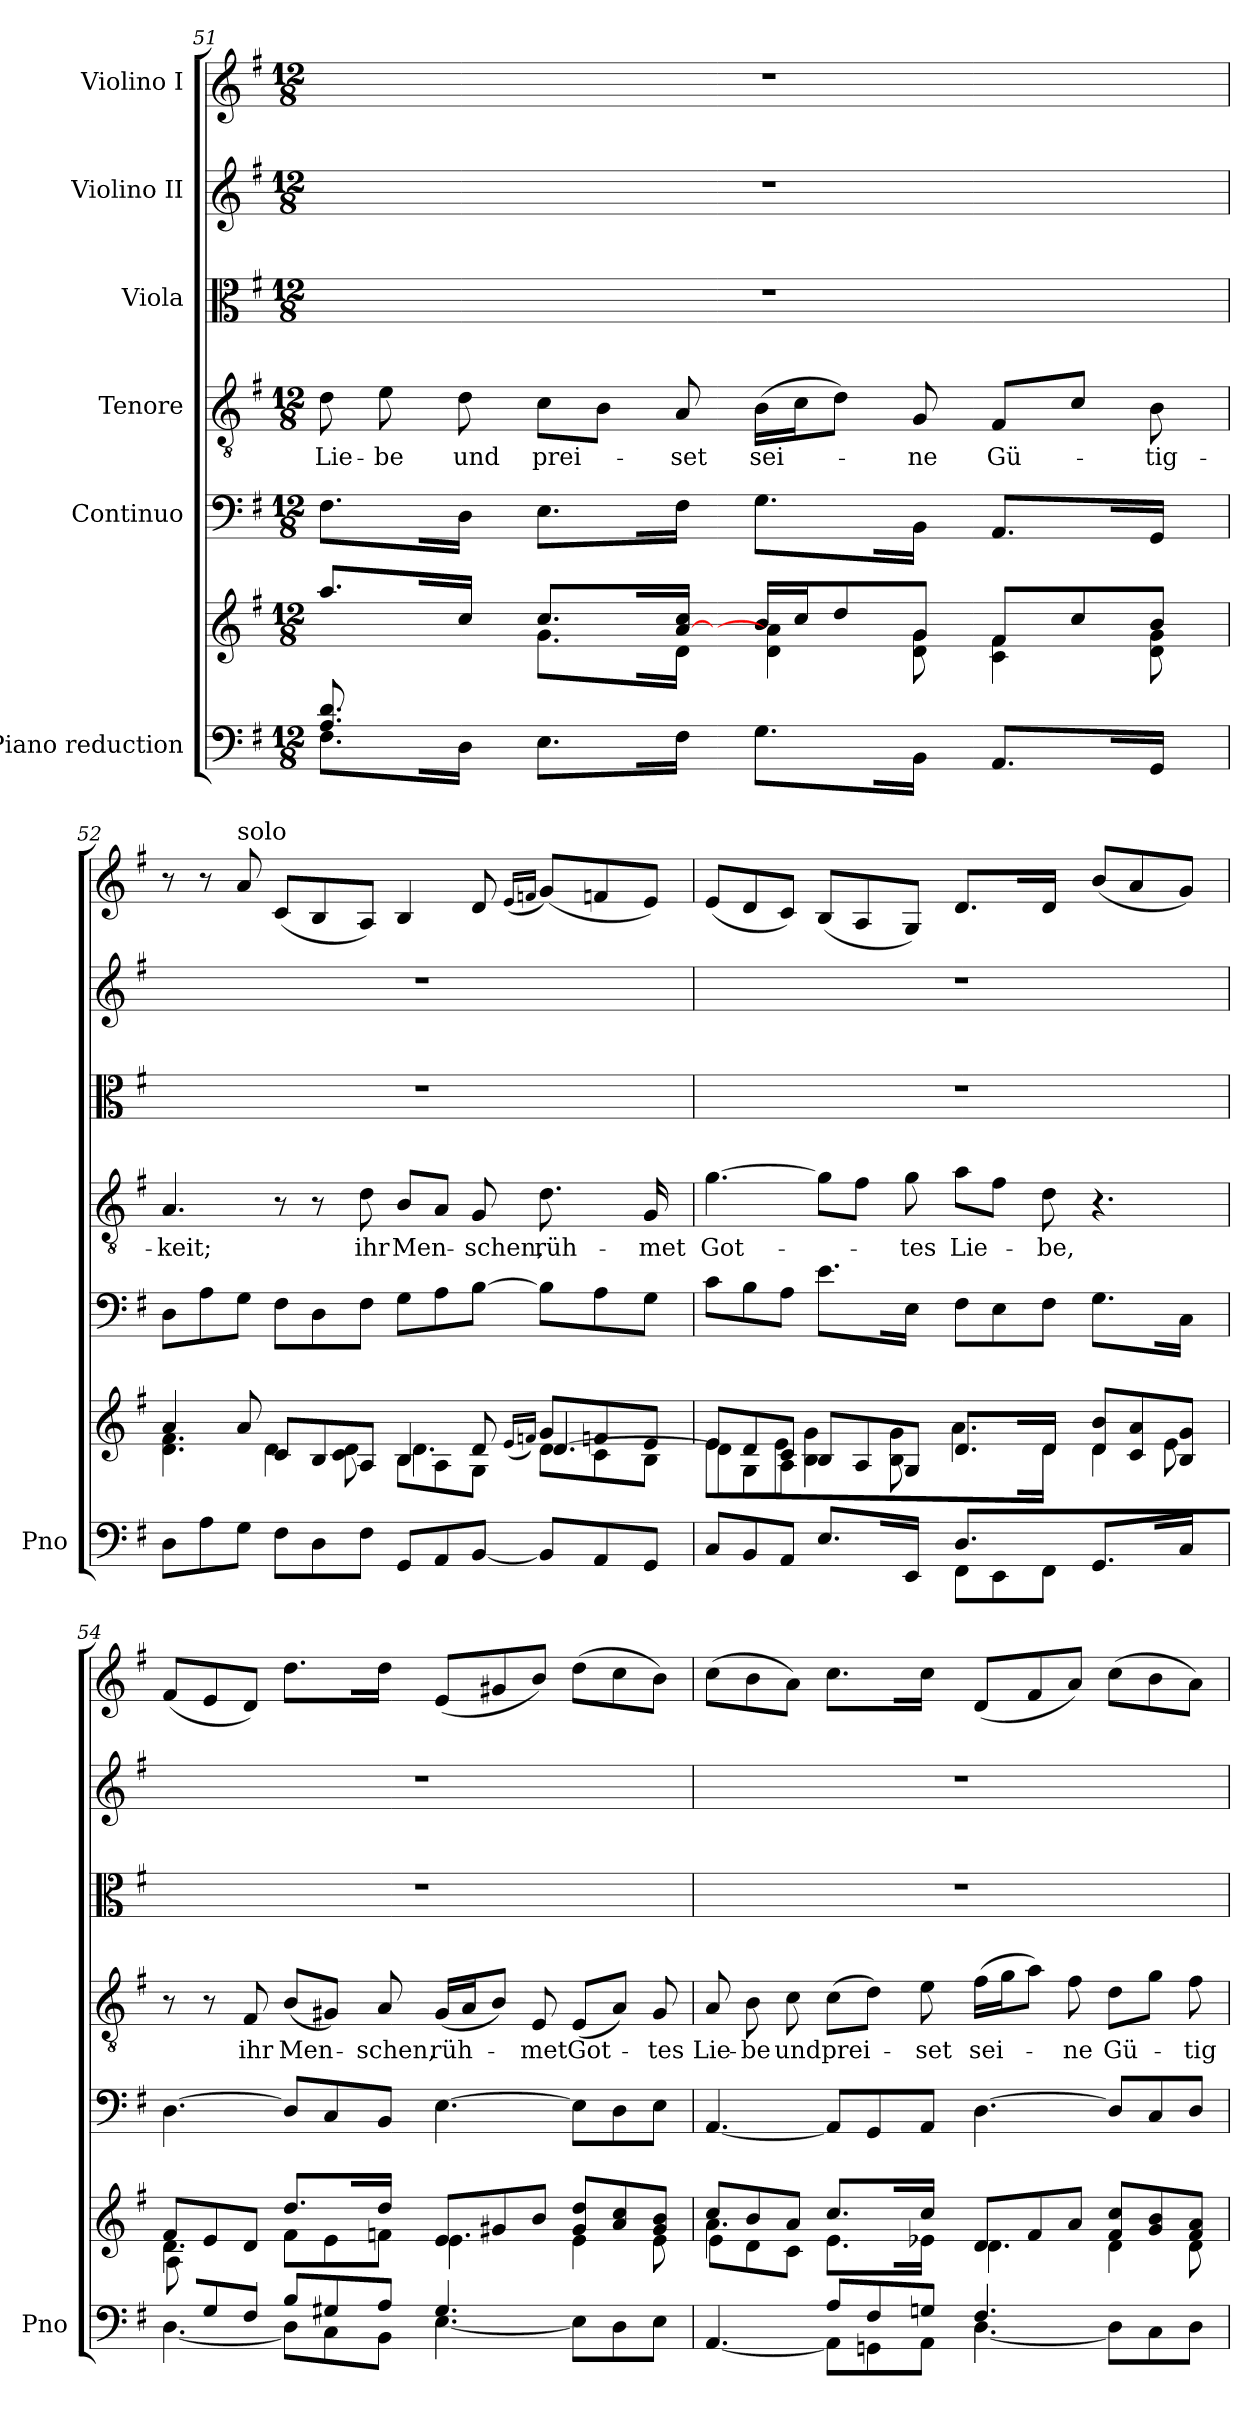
**kern	**kern	**kern	**kern	**text	**kern	**kern	**kern
*part6	*part6	*part5	*part4	*part4	*part3	*part2	*part1
*staff7	*staff6	*staff5	*staff4	*staff4	*staff3	*staff2	*staff1
*I"Piano reduction	*	*I"Continuo	*I"Tenore	*	*I"Viola	*I"Violino II	*I"Violino I
*I'Pno	*	*	*	*	*	*	*
!!LO:LB:g=z
*clefF4	*clefG2	*clefF4	*clefGv2	*	*clefC3	*clefG2	*clefG2
*k[f#]	*k[f#]	*k[f#]	*k[f#]	*	*k[f#]	*k[f#]	*k[f#]
*M12/8	*M12/8	*M12/8	*M12/8	*	*M12/8	*M12/8	*M12/8
=51	=51	=51	=51	=51	=51	=51	=51
*^	*^	*	*	*	*	*	*
!	!	!	!	!	!	!LO:LY:b	!	!	!
8.A/ 8.d/L	8.F#\L	8.aa/L	8.ryy	8.F#\L	8d\	Lie-	1.r	1.r	1.r
!	!	!	!	!	!	!LO:LY:b	!	!	!
.	.	.	.	.	8e\	-be	.	.	.
1ryy	16rFyy	16ryy	16ryy	16rFyy	.	.	.	.	.
!	!	!	!	!	!	!LO:LY:b	!	!	!
.	16D\Jk	16cc/Jk	16f#\Jk	16D\Jk	8d\	und	.	.	.
.	16ryy	16ryy	16ryy	16ryy	.	.	.	.	.
!	!	!	!	!	!	!LO:LY:b	!	!	!
.	8.E\L	8.cc/L	8.g\L	8.E\L	8c\L	prei-	.	.	.
.	.	.	.	.	8B\J	.	.	.	.
.	16rFyy	16ryy	16ryy	16rFyy	.	.	.	.	.
!	!	!	!	!	!	!LO:LY:b	!	!	!
.	16F#\Jk	[16a/ 16cc/Jk	16d\Jk	16F#\Jk	8A/	-set	.	.	.
.	16ryy	16ryy	16ryy	16ryy	.	.	.	.	.
!	!	!	!	!	!	!LO:LY:b	!	!	!
.	8.G\L	16b/LL	4d\ 4a\]	8.G\L	(>16B\LL	sei-	.	.	.
.	.	16cc/J	.	.	16c\J	.	.	.	.
.	.	8dd/	.	.	8d\J)	.	.	.	.
.	16ryy	.	.	16ryy	.	.	.	.	.
!	!	!	!	!	!	!LO:LY:b	!	!	!
.	16BB\Jk	8g/J	8d\ 8g\	16BB\Jk	8G/	-ne	.	.	.
.	16ryy	.	.	16ryy	.	.	.	.	.
!	!	!	!	!	!	!LO:LY:b	!	!	!
.	8.AA/L	8f#/L	4c\ 4f#\	8.AA/L	8F#/L	Gü-	.	.	.
4ryy	.	.	.	.	.	.	.	.	.
.	.	8cc/	.	.	8c/J	.	.	.	.
.	16rBByy	.	.	16rBByy	.	.	.	.	.
!	!	!	!	!	!	!LO:LY:b	!	!	!
.	16GG/Jk	8b/J	8d\ 8g\	16GG/Jk	8B\	-tig-	.	.	.
16ryy	16ryy	.	.	16ryy	.	.	.	.	.
=52	=52	=52	=52	=52	=52	=52	=52	=52	=52
*	*	*	*^	*	*	*	*	*	*
!	!	!	!	!	!	!	!LO:LY:b	!	!	!
*v	*v	*	*	*	*	*	*	*	*	*
8D\L	4a/	4.d\ 4.f#\	2.ryy	8D\L	4.A/	-keit;	1.r	1.r	8r
8A\	.	.	.	8A\	.	.	.	.	8r
!	!	!	!	!	!	!	!	!	!LO:TX:a:t=solo
8G\J	8a/	.	.	8G\J	.	.	.	.	8a/
8F#\L	8c/L	4d\	.	8F#\L	8r	.	.	.	(<8c/L
8D\	8B/	.	.	8D\	8r	.	.	.	8B/
!	!	!	!	!	!	!LO:LY:b	!	!	!
8F#\J	8A/J	8c\ 8d\	.	8F#\J	8d\	ihr	.	.	8A/J)
!	!	!	!	!	!	!LO:LY:b	!	!	!
8GG/L	4B/	8B\L	4.d\	8G\L	8B/L	Men-	.	.	4B/
8AA/	.	8A\	.	8A\	8A/J	.	.	.	.
!	!	!	!	!	!	!LO:LY:b	!	!	!
[8BB/J	8d/	8G\J	.	[8B\J	8G/	-schen,	.	.	8d/
.	(<16qe/LL	.	.	.	.	.	.	.	(<16qe/LL
.	16qfn/JJ)	.	.	.	.	.	.	.	16qfn/JJ
!	!	!	!	!	!	!LO:LY:b	!	!	!
8BB/L]	8g/L	8d\L	[4.d/	8B\L]	8.d\	rüh-	.	.	(<8g/L)
8AA/	8f/	8c\	.	8A\	.	.	.	.	8f/
.	.	.	.	.	16ryy	.	.	.	.
!	!	!	!	!	!	!LO:LY:b	!	!	!
8GG/J	8e/J	8B\J	.	8G\J	16G/	-met	.	.	8e/J)
.	.	.	.	.	16ryy	.	.	.	.
!!LO:PB:g=z
=53	=53	=53	=53	=53	=53	=53	=53	=53	=53
*^	*	*	*	*	*	*	*	*	*
!	!	!	!	!	!	!	!LO:LY:b	!	!	!
2.ryy	8C/L	8e/L	8d\L]	4e\	8c\L	[4.g\	Got-	1.r	1.r	(<8e/L
.	8BB/	8d/	8G\	.	8B\	.	.	.	.	8d/
.	8AA/J	8c/J	8A\J	8e\	8A\J	.	.	.	.	8c/J)
.	8.E/L	8B/L	4B\ 4g\	4.ryy	8.e\L	8g\L]	.	.	.	(<8B/L
.	.	8A/	.	.	.	8f#\J	.	.	.	8A/
.	16rEEyy	.	.	.	16rAyy	.	.	.	.	.
!	!	!	!	!	!	!	!LO:LY:b	!	!	!
.	16EE/Jk	8G/J	8B\ 8g\	.	16E\Jk	8g\	-tes	.	.	8G/J)
.	16ryy	.	.	.	16ryy	.	.	.	.	.
!	!	!	!	!	!	!	!LO:LY:b	!	!	!
8.D/L	8FF#\L	8.d/L	4.a\	8.ryy	8F#\L	8a\L	Lie-	.	.	8.d/L
.	8EE\	.	.	.	8E\	8f#\J	.	.	.	.
2ryy	.	16rcyy	.	16ryy	.	.	.	.	.	16reyy
!	!	!	!	!	!	!	!LO:LY:b	!	!	!
.	8FF#\J	16d/Jk	.	16d\Jk	8F#\J	8d\	-be,	.	.	16d/Jk
.	.	16ryy	.	16ryy	.	.	.	.	.	16ryy
.	8.GG/L	8d/ 8b/L	4d\	4.ryy	8.G\L	4.r	.	.	.	(<8b/L
.	.	8c/ 8a/	.	.	.	.	.	.	.	8a/
.	16ryy	.	.	.	16ryy	.	.	.	.	.
.	16C/Jk	8B/ 8g/J	8e\	.	16C\Jk	.	.	.	.	8g/J)
16ryy	16ryy	.	.	.	16ryy	.	.	.	.	.
=54	=54	=54	=54	=54	=54	=54	=54	=54	=54	=54
8ryy	[4.D\	8f#/L	4.d\	8A\L	[4.D\	8r	.	1.r	1.r	(<8f#/L
8G/	.	8e/	.	1ryy	.	8r	.	.	.	8e/
!	!	!	!	!	!	!	!LO:LY:b	!	!	!
8F#/J	.	8d/J	.	.	.	8F#/	ihr	.	.	8d/J)
!	!	!	!	!	!	!	!LO:LY:b	!	!	!
8B/L	8D\L]	8.dd/L	8f#\L	.	8D/L]	(<8B/L	Men-	.	.	8.dd\L
8G#X/	8C\	.	8e\	.	8C/	8G#X/J)	.	.	.	.
.	.	16rcyy	.	.	.	.	.	.	.	16rffyy
!	!	!	!	!	!	!	!LO:LY:b	!	!	!
8A/J	8BB\J	16dd/Jk	8fn\J	.	8BB/J	8A/	-schen,	.	.	16dd\Jk
.	.	16ryy	.	.	.	.	.	.	.	16ryy
!	!	!	!	!	!	!	!LO:LY:b	!	!	!
4.G#/	[4.E\	8e/L	4.e\	.	[4.E\	(<16G#/LL	rüh-	.	.	(<8e/L
.	.	.	.	.	.	16A/J	.	.	.	.
.	.	8g#X/	.	.	.	8B/J)	.	.	.	8g#X/
!	!	!	!	!	!	!	!LO:LY:b	!	!	!
.	.	8b/J	.	.	.	8E/	-met	.	.	8b/J)
!	!	!	!	!	!	!	!LO:LY:b	!	!	!
4.ryy	8E\L]	8g#/ 8dd/L	4e\	4.ryy	8E\L]	(<8E/L	Got-	.	.	(>8dd\L
.	8D\	8a/ 8cc/	.	.	8D\	8A/J)	.	.	.	8cc\
!	!	!	!	!	!	!	!LO:LY:b	!	!	!
.	8E\J	8g#/ 8b/J	8e\	.	8E\J	8G#/	-tes	.	.	8b\J)
=55	=55	=55	=55	=55	=55	=55	=55	=55	=55	=55
!	!	!	!	!	!	!	!LO:LY:b	!	!	!
4.ryy	[4.AA/	8cc/L	4.a\	8e\L	[4.AA/	8A/	Lie-	1.r	1.r	(>8cc\L
!	!	!	!	!	!	!	!LO:LY:b	!	!	!
.	.	8b/	.	8d\	.	8B\	-be	.	.	8b\
!	!	!	!	!	!	!	!LO:LY:b	!	!	!
.	.	8a/J	.	8c\J	.	8c\	und	.	.	8a\J)
!	!	!	!	!	!	!	!LO:LY:b	!	!	!
8A/L	8AA\L]	8.cc/L	8.e\L	1ryy	8AA/L]	(>8c\L	prei-	.	.	8.cc\L
8F#/	8GGn\	.	.	.	8GG/	8d\J)	.	.	.	.
.	.	16ryy	16rcccyy	.	.	.	.	.	.	16rddyy
!	!	!	!	!	!	!	!LO:LY:b	!	!	!
8Gn/J	8AA\J	16cc/Jk	16e-X\Jk	.	8AA/J	8e\	-set	.	.	16cc\Jk
.	.	16ryy	16ryy	.	.	.	.	.	.	16ryy
!	!	!	!	!	!	!	!LO:LY:b	!	!	!
4.F#/	[4.D\	8d/L	4.d\	.	[4.D\	(>16f#\LL	sei-	.	.	(<8d/L
.	.	.	.	.	.	16g\J	.	.	.	.
.	.	8f#/	.	.	.	8a\J)	.	.	.	8f#/
!	!	!	!	!	!	!	!LO:LY:b	!	!	!
.	.	8a/J	.	.	.	8f#\	-ne	.	.	8a/J)
!	!	!	!	!	!	!	!LO:LY:b	!	!	!
4.ryy	8D\L]	8f#/ 8cc/L	4d\	.	8D/L]	8d\L	Gü-	.	.	(>8cc\L
.	8C\	8g/ 8b/	.	.	8C/	8g\J	.	.	.	8b\
!	!	!	!	!	!	!	!LO:LY:b	!	!	!
.	8D\J	8f#/ 8a/J	8d\	8ryy	8D/J	8f#\	-tig-	.	.	8a\J)
*v	*v	*	*	*	*	*	*	*	*	*
*	*v	*v	*v	*	*	*	*	*	*
=	=	=	=	=	=	=	=
*-	*-	*-	*-	*-	*-	*-	*-
